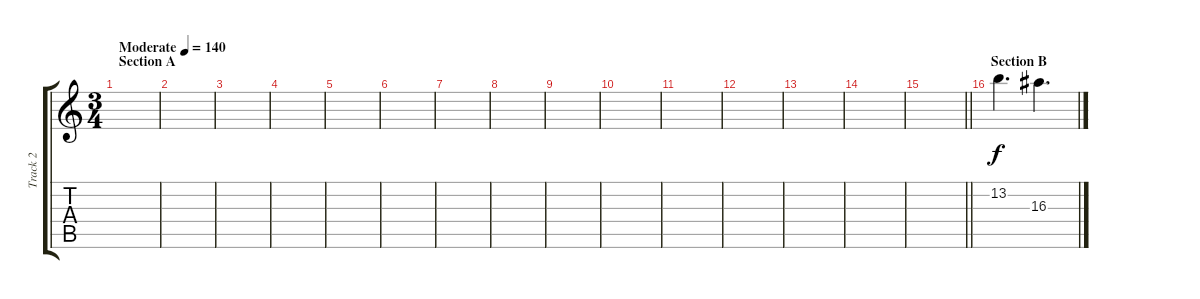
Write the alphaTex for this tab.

\track ("Track 2" "Track 2") {instrument electricguitarjazz}
\staff {score tabs}
\tuning (Eb4 Bb3 Gb3 Db3 Ab2 Eb2) {hide}
\ts (3 4)
\section ("" "Section A")
\tempo (140 "Moderate")
\clef g2
\ks c
|
|
|
|
|
|
|
|
|
|
|
|
|
|
\barLineRight lightlight
|
\section ("" "Section B")
13.2.4{d} 16.3.4{d}
